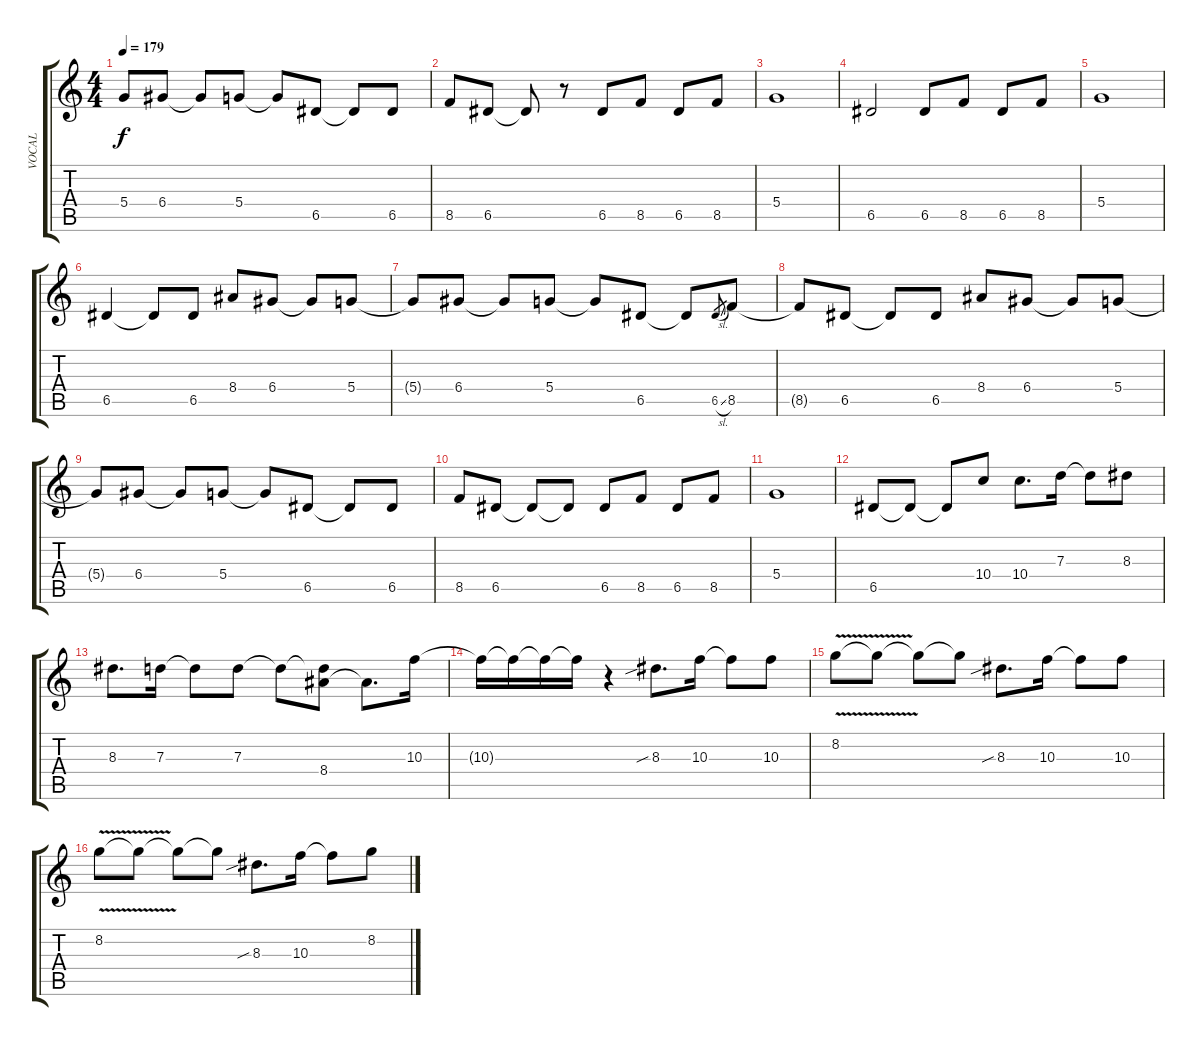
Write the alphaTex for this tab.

\track ("VOCAL" "VOCAL") {instrument distortionguitar}
\staff {score tabs}
\tuning (E4 B3 G3 D3 A2 E2) {hide}
\ts (4 4)
\tempo 179
\clef g2
\ks c
5.4{t}.8{dy f} 6.4.8 6.4{t}.8 5.4.8 5.4{t}.8 6.5.8 6.5{t}.8 6.5.8 |
8.5.8 6.5.8 6.5{t}.8 r.8 6.5.8 8.5.8 6.5.8 8.5.8 |
5.4.1 |
6.5.2 6.5.8 8.5.8 6.5.8 8.5.8 |
5.4.1 |
6.5.4 6.5{t}.8 6.5.8 8.4.8 6.4.8 6.4{t}.8 5.4.8 |
5.4{t}.8 6.4.8 6.4{t}.8 5.4.8 5.4{t}.8 6.5.8 6.5{t}.8 6.5{sl}.8{gr} 8.5.8 |
8.5{t}.8 6.5.8 6.5{t}.8 6.5.8 8.4.8 6.4.8 6.4{t}.8 5.4.8 |
5.4{t}.8 6.4.8 6.4{t}.8 5.4.8 5.4{t}.8 6.5.8 6.5{t}.8 6.5.8 |
8.5.8 6.5.8 6.5{t}.8 6.5{t}.8 6.5.8 8.5.8 6.5.8 8.5.8 |
5.4.1 |
6.5.8 6.5{t}.8 6.5{t}.8 10.4.8 10.4.8{d} 7.3.16 7.3{t}.8 8.3.8 |
8.3.8{d} 7.3.16 7.3{t}.8 7.3.8 7.3{t}.8 (7.3{t} 8.4).8 8.4{t}.8{d} 10.3.16 |
10.3{t}.16 10.3{t}.16 10.3{t}.16 10.3{t}.16 r.4 8.3{sib}.8{d} 10.3.16 10.3{t}.8 10.3.8 |
8.2{v}.8 8.2{t}.8 8.2{t}.8 8.2{t}.8 8.3{sib}.8{d} 10.3.16 10.3{t}.8 10.3.8 |
8.2{v}.8 8.2{t}.8 8.2{t}.8 8.2{t}.8 8.3{sib}.8{d} 10.3.16 10.3{t}.8 8.2.8
